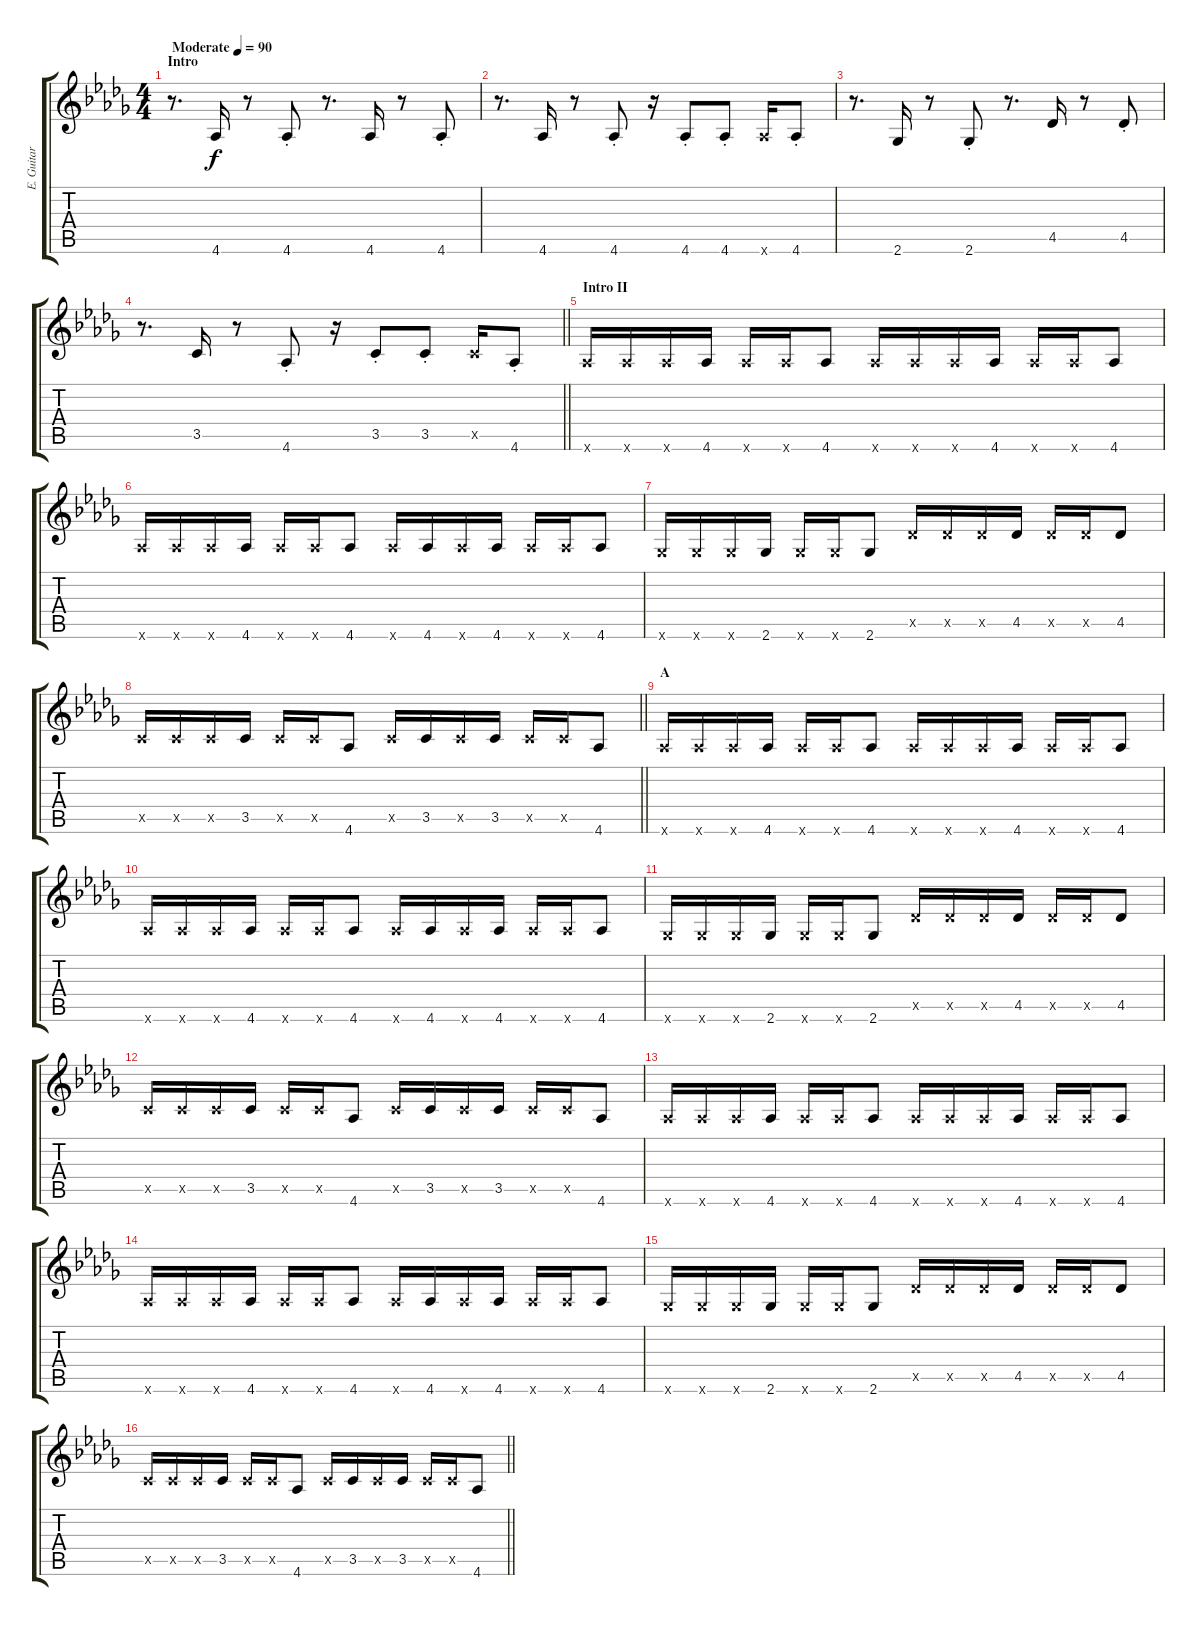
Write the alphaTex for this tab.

\track ("E. Guitar II" "E. Guitar ") {instrument overdrivenguitar}
\staff {score tabs}
\tuning (E4 B3 G3 D3 A2 E2) {hide}
\ts (4 4)
\section ("" "Intro")
\tempo (90 "Moderate")
\clef g2
\ks db
r.8{d dy f instrument overdrivenguitar} 4.6.16 r.8 4.6{st}.8 r.8{d} 4.6.16 r.8 4.6{st}.8 |
r.8{d} 4.6.16 r.8 4.6{st}.8 r.16 4.6{st}.8 4.6{st}.8 4.6{x}.16 4.6{st}.8 |
r.8{d} 2.6.16 r.8 2.6{st}.8 r.8{d} 4.5.16 r.8 4.5{st}.8 |
\barLineRight lightlight
r.8{d} 3.5.16 r.8 4.6{st}.8 r.16 3.5{st}.8 3.5{st}.8 3.5{x}.16 4.6{st}.8 |
\section ("" "Intro II")
4.6{x}.16 4.6{x}.16 4.6{x}.16 4.6.16 4.6{x}.16 4.6{x}.16 4.6.8 4.6{x}.16 4.6{x}.16 4.6{x}.16 4.6.16 4.6{x}.16 4.6{x}.16 4.6.8 |
4.6{x}.16 4.6{x}.16 4.6{x}.16 4.6.16 4.6{x}.16 4.6{x}.16 4.6.8 4.6{x}.16 4.6.16 4.6{x}.16 4.6.16 4.6{x}.16 4.6{x}.16 4.6.8 |
2.6{x}.16 2.6{x}.16 2.6{x}.16 2.6.16 2.6{x}.16 2.6{x}.16 2.6.8 4.5{x}.16 4.5{x}.16 4.5{x}.16 4.5.16 4.5{x}.16 4.5{x}.16 4.5.8 |
\barLineRight lightlight
3.5{x}.16 3.5{x}.16 3.5{x}.16 3.5.16 3.5{x}.16 3.5{x}.16 4.6.8 3.5{x}.16 3.5.16 3.5{x}.16 3.5.16 3.5{x}.16 3.5{x}.16 4.6.8 |
\section ("" "A")
4.6{x}.16 4.6{x}.16 4.6{x}.16 4.6.16 4.6{x}.16 4.6{x}.16 4.6.8 4.6{x}.16 4.6{x}.16 4.6{x}.16 4.6.16 4.6{x}.16 4.6{x}.16 4.6.8 |
4.6{x}.16 4.6{x}.16 4.6{x}.16 4.6.16 4.6{x}.16 4.6{x}.16 4.6.8 4.6{x}.16 4.6.16 4.6{x}.16 4.6.16 4.6{x}.16 4.6{x}.16 4.6.8 |
2.6{x}.16 2.6{x}.16 2.6{x}.16 2.6.16 2.6{x}.16 2.6{x}.16 2.6.8 4.5{x}.16 4.5{x}.16 4.5{x}.16 4.5.16 4.5{x}.16 4.5{x}.16 4.5.8 |
3.5{x}.16 3.5{x}.16 3.5{x}.16 3.5.16 3.5{x}.16 3.5{x}.16 4.6.8 3.5{x}.16 3.5.16 3.5{x}.16 3.5.16 3.5{x}.16 3.5{x}.16 4.6.8 |
4.6{x}.16 4.6{x}.16 4.6{x}.16 4.6.16 4.6{x}.16 4.6{x}.16 4.6.8 4.6{x}.16 4.6{x}.16 4.6{x}.16 4.6.16 4.6{x}.16 4.6{x}.16 4.6.8 |
4.6{x}.16 4.6{x}.16 4.6{x}.16 4.6.16 4.6{x}.16 4.6{x}.16 4.6.8 4.6{x}.16 4.6.16 4.6{x}.16 4.6.16 4.6{x}.16 4.6{x}.16 4.6.8 |
2.6{x}.16 2.6{x}.16 2.6{x}.16 2.6.16 2.6{x}.16 2.6{x}.16 2.6.8 4.5{x}.16 4.5{x}.16 4.5{x}.16 4.5.16 4.5{x}.16 4.5{x}.16 4.5.8 |
\barLineRight lightlight
3.5{x}.16 3.5{x}.16 3.5{x}.16 3.5.16 3.5{x}.16 3.5{x}.16 4.6.8 3.5{x}.16 3.5.16 3.5{x}.16 3.5.16 3.5{x}.16 3.5{x}.16 4.6.8
